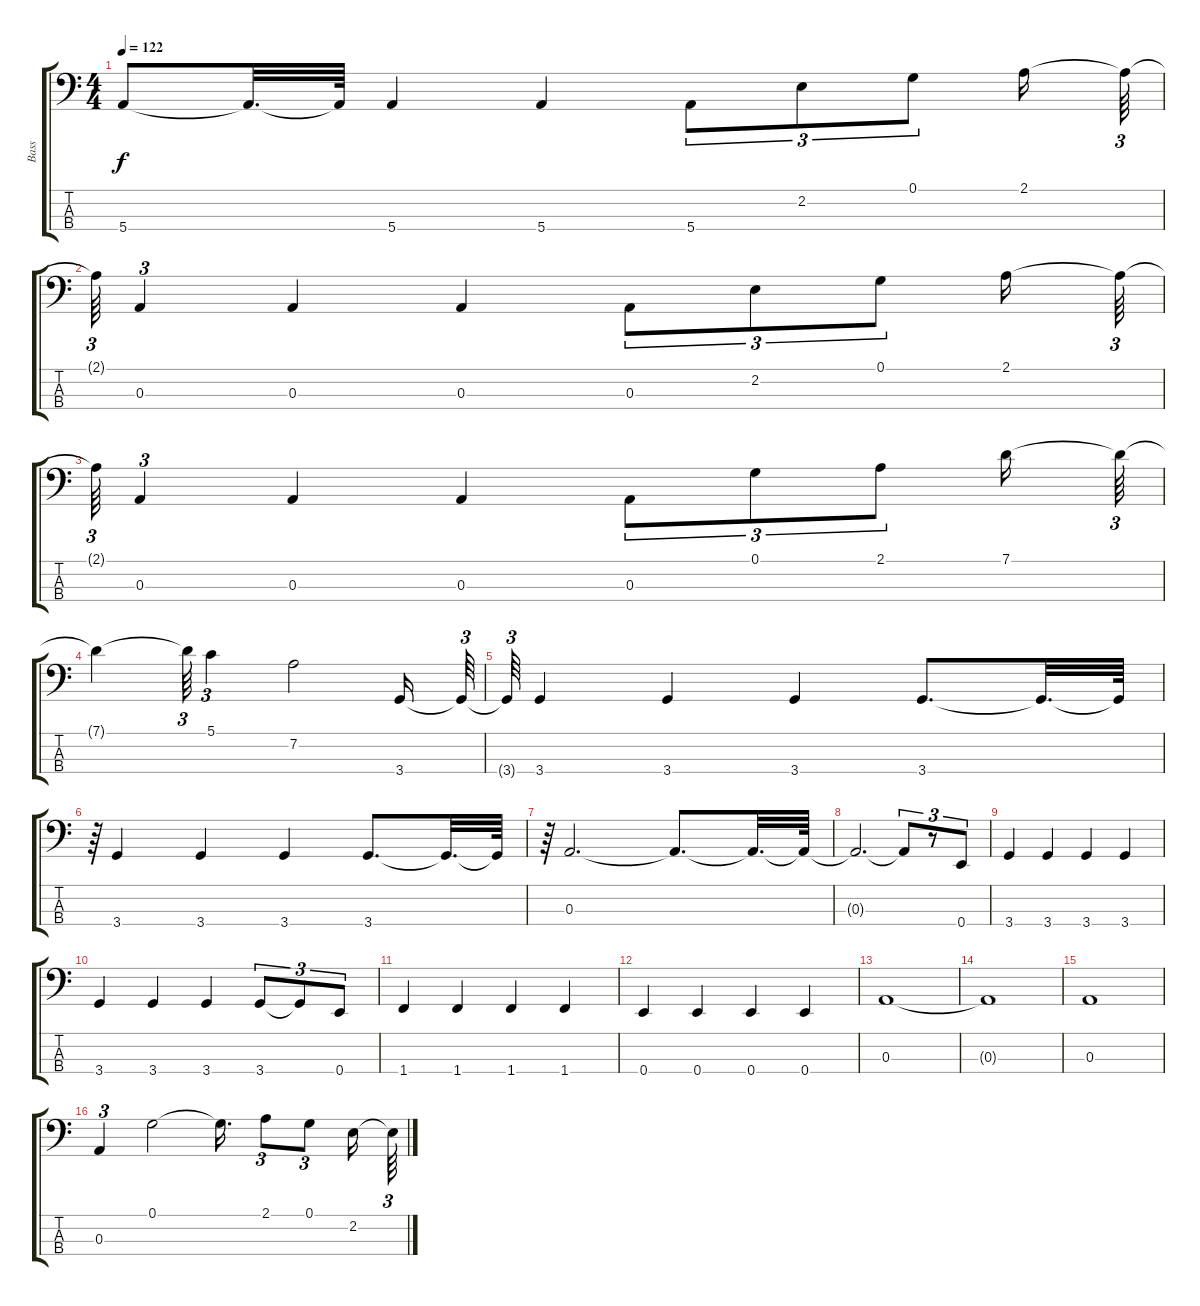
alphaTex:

\track ("Bass" "Bass") {instrument electricbassfinger}
\staff {score tabs}
\tuning (G2 D2 A1 E1) {hide}
\ts (4 4)
\tempo 122
\clef f4
\ks c
5.4{t}.8{dy f} 5.4{t}.32{d} 5.4{t}.64 5.4.4 5.4.4 5.4.8{tu (3 2)} 2.2.8{tu (3 2)} 0.1.8{tu (3 2)} 2.1.16 2.1{t}.64{tu (3 2)} |
2.1{t}.64{tu (3 2)} 0.3.4{tu (3 2)} 0.3.4 0.3.4 0.3.8{tu (3 2)} 2.2.8{tu (3 2)} 0.1.8{tu (3 2)} 2.1.16 2.1{t}.64{tu (3 2)} |
2.1{t}.64{tu (3 2)} 0.3.4{tu (3 2)} 0.3.4 0.3.4 0.3.8{tu (3 2)} 0.1.8{tu (3 2)} 2.1.8{tu (3 2)} 7.1.16 7.1{t}.64{tu (3 2)} |
7.1{t}.4 7.1{t}.64{tu (3 2)} 5.1.4{tu (3 2)} 7.2.2 3.4.16 3.4{t}.64{tu (3 2)} |
3.4{t}.64{tu (3 2)} 3.4.4 3.4.4 3.4.4 3.4.8{d} 3.4{t}.32{d} 3.4{t}.64 |
r.64{tu (3 2)} 3.4.4 3.4.4 3.4.4 3.4.8{d} 3.4{t}.32{d} 3.4{t}.64 |
r.64{tu (3 2)} 0.3.2{d} 0.3{t}.8{d} 0.3{t}.32{d} 0.3{t}.64 |
0.3{t}.2{d} 0.3{t}.8{tu (3 2)} r.8{tu (3 2)} 0.4.8{tu (3 2)} |
3.4.4 3.4.4 3.4.4 3.4.4 |
3.4.4 3.4.4 3.4.4 3.4.8{tu (3 2)} 3.4{t}.8{tu (3 2)} 0.4.8{tu (3 2)} |
1.4.4 1.4.4 1.4.4 1.4.4 |
0.4.4 0.4.4 0.4.4 0.4.4 |
0.3.1 |
0.3{t}.1 |
0.3.1 |
0.3.4{tu (3 2)} 0.1.2 0.1{t}.16{d} 2.1.8{tu (3 2)} 0.1.8{tu (3 2)} 2.2.16 2.2{t}.64{tu (3 2)}
